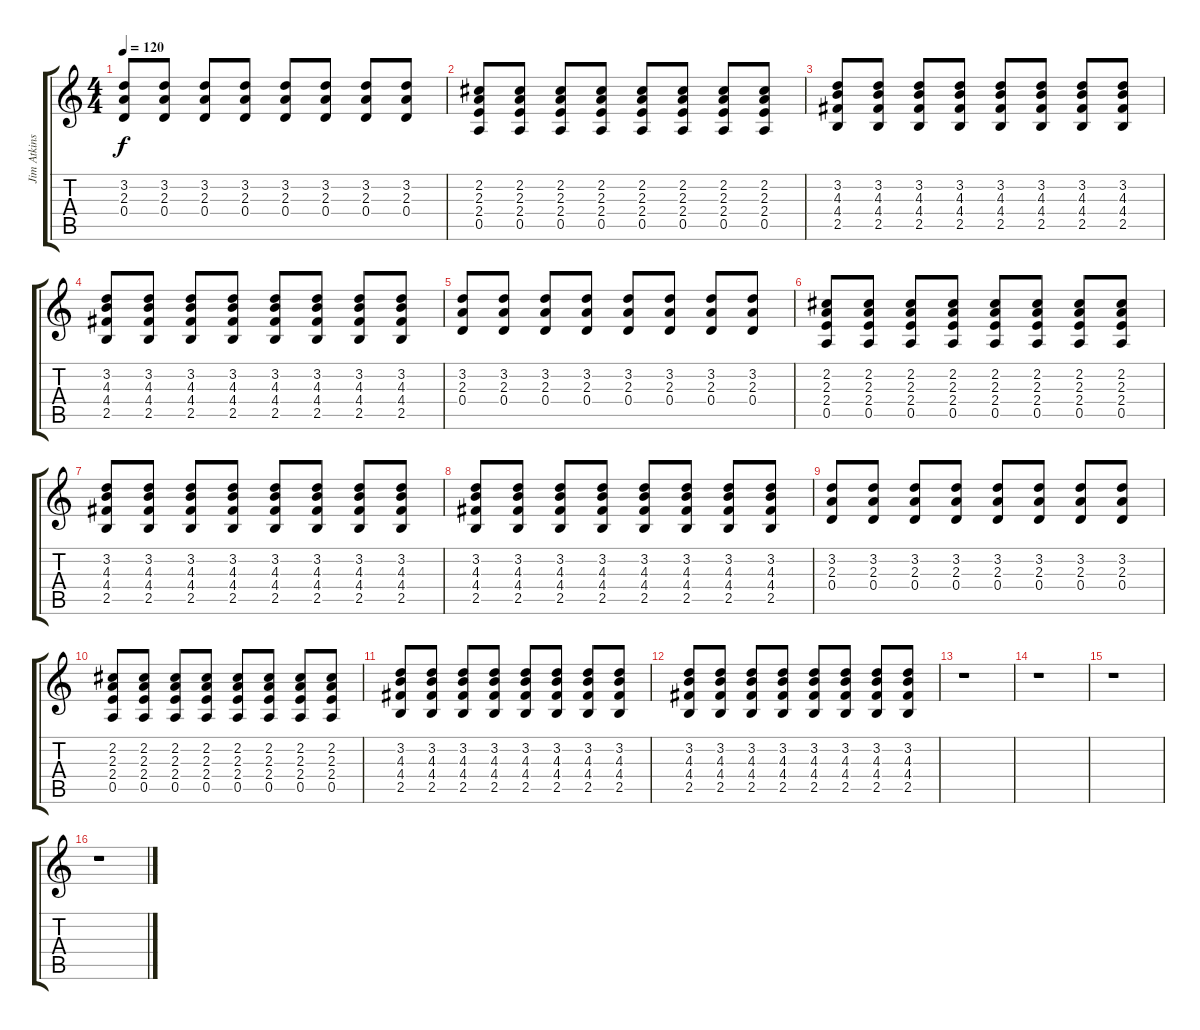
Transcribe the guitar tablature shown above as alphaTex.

\track ("Jim Atkins (Distorted Guitar)" "Jim Atkins") {instrument distortionguitar}
\staff {score tabs}
\tuning (E4 B3 G3 D3 A2 E2) {hide}
\ts (4 4)
\tempo 120
\clef g2
\ks c
(3.2 2.3 0.4).8{dy f} (3.2 2.3 0.4).8 (3.2 2.3 0.4).8 (3.2 2.3 0.4).8 (3.2 2.3 0.4).8 (3.2 2.3 0.4).8 (3.2 2.3 0.4).8 (3.2 2.3 0.4).8 |
(2.2 2.3 2.4 0.5).8 (2.2 2.3 2.4 0.5).8 (2.2 2.3 2.4 0.5).8 (2.2 2.3 2.4 0.5).8 (2.2 2.3 2.4 0.5).8 (2.2 2.3 2.4 0.5).8 (2.2 2.3 2.4 0.5).8 (2.2 2.3 2.4 0.5).8 |
(3.2 4.3 4.4 2.5).8 (3.2 4.3 4.4 2.5).8 (3.2 4.3 4.4 2.5).8 (3.2 4.3 4.4 2.5).8 (3.2 4.3 4.4 2.5).8 (3.2 4.3 4.4 2.5).8 (3.2 4.3 4.4 2.5).8 (3.2 4.3 4.4 2.5).8 |
(3.2 4.3 4.4 2.5).8 (3.2 4.3 4.4 2.5).8 (3.2 4.3 4.4 2.5).8 (3.2 4.3 4.4 2.5).8 (3.2 4.3 4.4 2.5).8 (3.2 4.3 4.4 2.5).8 (3.2 4.3 4.4 2.5).8 (3.2 4.3 4.4 2.5).8 |
(3.2 2.3 0.4).8 (3.2 2.3 0.4).8 (3.2 2.3 0.4).8 (3.2 2.3 0.4).8 (3.2 2.3 0.4).8 (3.2 2.3 0.4).8 (3.2 2.3 0.4).8 (3.2 2.3 0.4).8 |
(2.2 2.3 2.4 0.5).8 (2.2 2.3 2.4 0.5).8 (2.2 2.3 2.4 0.5).8 (2.2 2.3 2.4 0.5).8 (2.2 2.3 2.4 0.5).8 (2.2 2.3 2.4 0.5).8 (2.2 2.3 2.4 0.5).8 (2.2 2.3 2.4 0.5).8 |
(3.2 4.3 4.4 2.5).8 (3.2 4.3 4.4 2.5).8 (3.2 4.3 4.4 2.5).8 (3.2 4.3 4.4 2.5).8 (3.2 4.3 4.4 2.5).8 (3.2 4.3 4.4 2.5).8 (3.2 4.3 4.4 2.5).8 (3.2 4.3 4.4 2.5).8 |
(3.2 4.3 4.4 2.5).8 (3.2 4.3 4.4 2.5).8 (3.2 4.3 4.4 2.5).8 (3.2 4.3 4.4 2.5).8 (3.2 4.3 4.4 2.5).8 (3.2 4.3 4.4 2.5).8 (3.2 4.3 4.4 2.5).8 (3.2 4.3 4.4 2.5).8 |
(3.2 2.3 0.4).8 (3.2 2.3 0.4).8 (3.2 2.3 0.4).8 (3.2 2.3 0.4).8 (3.2 2.3 0.4).8 (3.2 2.3 0.4).8 (3.2 2.3 0.4).8 (3.2 2.3 0.4).8 |
(2.2 2.3 2.4 0.5).8 (2.2 2.3 2.4 0.5).8 (2.2 2.3 2.4 0.5).8 (2.2 2.3 2.4 0.5).8 (2.2 2.3 2.4 0.5).8 (2.2 2.3 2.4 0.5).8 (2.2 2.3 2.4 0.5).8 (2.2 2.3 2.4 0.5).8 |
(3.2 4.3 4.4 2.5).8 (3.2 4.3 4.4 2.5).8 (3.2 4.3 4.4 2.5).8 (3.2 4.3 4.4 2.5).8 (3.2 4.3 4.4 2.5).8 (3.2 4.3 4.4 2.5).8 (3.2 4.3 4.4 2.5).8 (3.2 4.3 4.4 2.5).8 |
(3.2 4.3 4.4 2.5).8 (3.2 4.3 4.4 2.5).8 (3.2 4.3 4.4 2.5).8 (3.2 4.3 4.4 2.5).8 (3.2 4.3 4.4 2.5).8 (3.2 4.3 4.4 2.5).8 (3.2 4.3 4.4 2.5).8 (3.2 4.3 4.4 2.5).8 |
r.1 |
r.1 |
r.1 |
r.1
